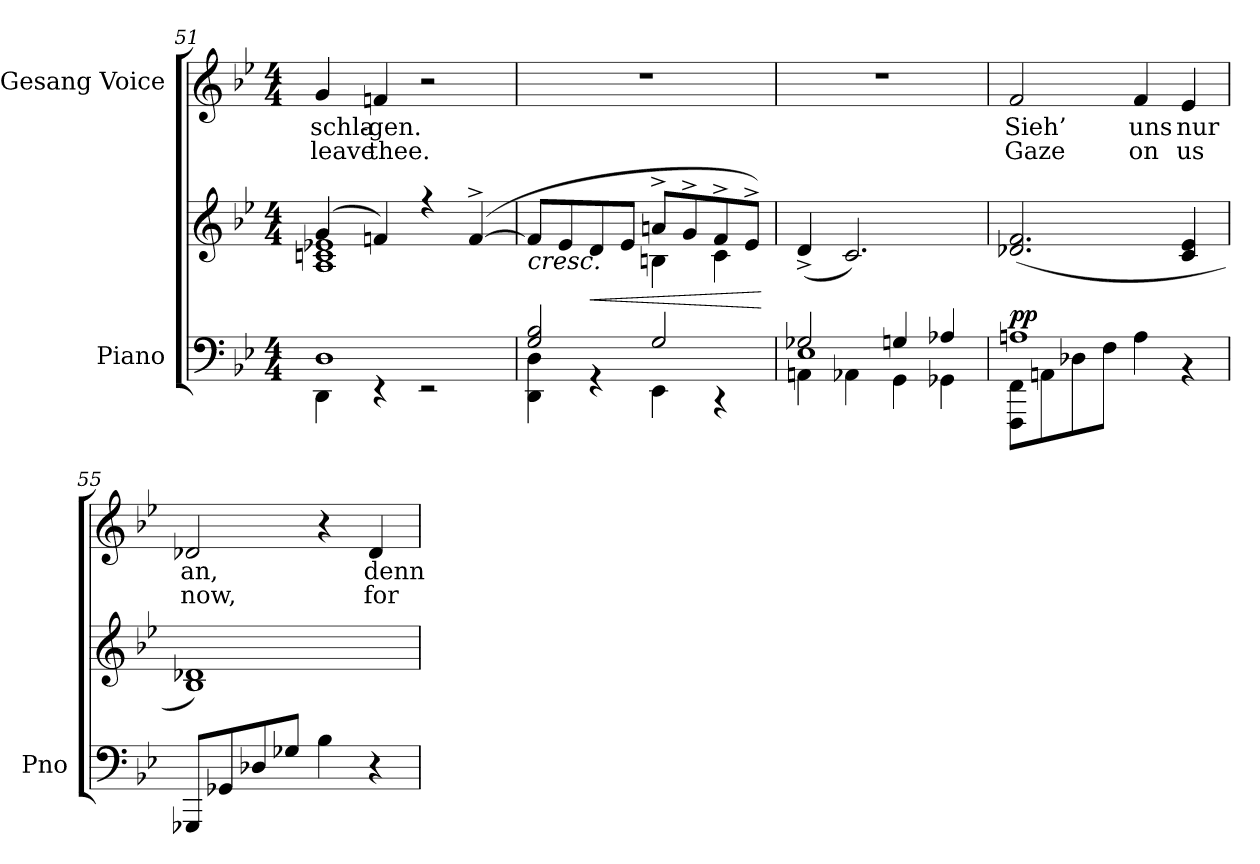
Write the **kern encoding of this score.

**kern	**kern	**dynam	**kern	**text	**text
*part2	*part2	*part2	*part1	*part1	*part1
*staff3	*staff2	*staff2/3	*staff1	*staff1	*staff1
*I"Piano	*	*	*I"Gesang Voice	*	*
*I'Pno	*	*	*	*	*
*clefF4	*clefG2	*	*clefG2	*	*
*k[b-e-]	*k[b-e-]	*	*k[b-e-]	*	*
*M4/4	*M4/4	*	*M4/4	*	*
=51	=51	=51	=51	=51	=51
*^	*^	*	*	*	*
1D	4DD\	(4g/	1A 1cn 1e-X	.	4g/	-schla-	leave
.	4r	4fn/)	.	.	4fn/	-gen.	thee.
.	2r	4r	.	.	2r	.	.
.	.	([<4f^/	.	.	.	.	.
=52	=52	=52	=52	=52	=52	=52	=52
!	!	!	!	!LO:HP:b	!	!	!
2G/ 2B-/	4DD\ 4D\	8f/L]	2ryy	<	1r	.	.
.	.	8e-/	.	.	.	.	.
!	!	!	!	!LO:HP:b	!	!	!
.	4r	8d/	.	<	.	.	.
.	.	8e-/J	.	.	.	.	.
2G/	4EE-\	8an^/L	4Bn\	.	.	.	.
.	.	8g^/	.	.	.	.	.
.	4r	8f^/	4c\	.	.	.	.
.	.	8e-^/J)	.	.	.	.	.
*v	*v	*	*	*	*	*	*
*	*v	*v	*	*	*	*
.	.	[	.	.	.
=53	=53	=53	=53	=53	=53
*^	*	*	*	*	*
*	*^	*	*	*	*	*
2G-X/	1E-	4AAn\	(4d^>/	.	1r	.	.
.	.	4AA-X\	2.c/)	.	.	.	.
4Gn/	.	4GG\	.	.	.	.	.
4A-X/	.	4GG-X\	.	.	.	.	.
*v	*v	*v	*	*	*	*	*
.	.	[	.	.	.
=54	=54	=54	=54	=54	=54
*^	*	*	*	*	*
!	!	!	!LO:DY:a=2	!	!	!
1An	8FFF\ 8FF\L	(>2.d-X/ 2.f/	pp	2f/	Sieh’	Gaze
.	8AAn\	.	.	.	.	.
.	8D-X\	.	.	.	.	.
.	8F\J	.	.	.	.	.
.	4A\	.	.	4f/	uns	on
.	4r	4c/ 4e-/	.	4e-/	nur	us
*v	*v	*	*	*	*	*
=55	=55	=55	=55	=55	=55
8GGG-X/L	1B- 1d-X)	.	2d-X/	an,	now,
8GG-X/	.	.	.	.	.
8D-X/	.	.	.	.	.
8G-X/J	.	.	.	.	.
4B-\	.	.	4r	.	.
4r	.	.	4d-/	denn	for
=	=	=	=	=	=
*-	*-	*-	*-	*-	*-
